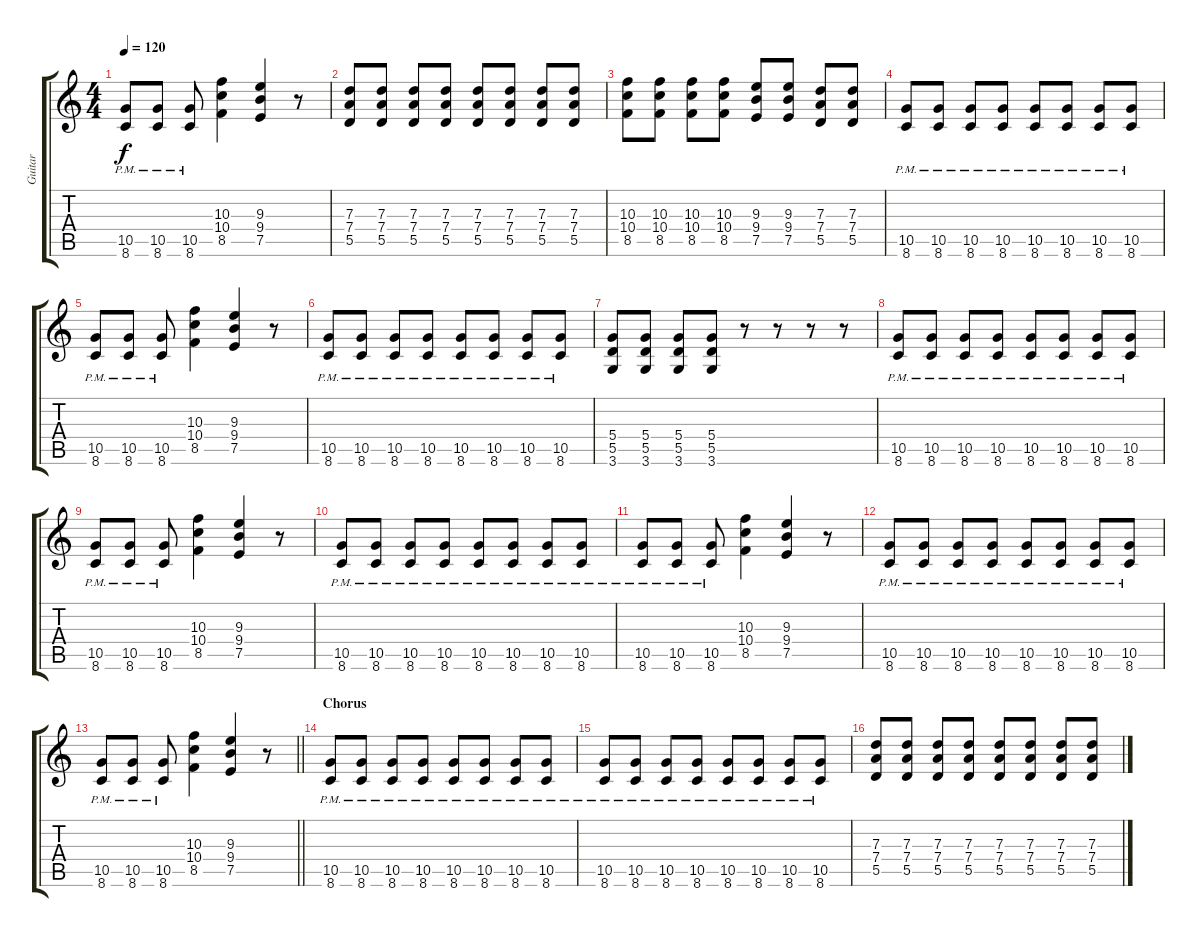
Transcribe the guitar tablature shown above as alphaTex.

\track ("Guitar" "Guitar") {instrument distortionguitar}
\staff {score tabs}
\tuning (E4 B3 G3 D3 A2 E2) {hide}
\ts (4 4)
\tempo 120
\clef g2
\ks c
(10.5{pm} 8.6{pm}).8{dy f} (10.5{pm} 8.6{pm}).8 (10.5{pm} 8.6{pm}).8 (10.3 10.4 8.5).4 (9.3 9.4 7.5).4 r.8 |
(7.3 7.4 5.5).8 (7.3 7.4 5.5).8 (7.3 7.4 5.5).8 (7.3 7.4 5.5).8 (7.3 7.4 5.5).8 (7.3 7.4 5.5).8 (7.3 7.4 5.5).8 (7.3 7.4 5.5).8 |
(10.3 10.4 8.5).8 (10.3 10.4 8.5).8 (10.3 10.4 8.5).8 (10.3 10.4 8.5).8 (9.3 9.4 7.5).8 (9.3 9.4 7.5).8 (7.3 7.4 5.5).8 (7.3 7.4 5.5).8 |
(10.5{pm} 8.6{pm}).8 (10.5{pm} 8.6{pm}).8 (10.5{pm} 8.6{pm}).8 (10.5{pm} 8.6{pm}).8 (10.5{pm} 8.6{pm}).8 (10.5{pm} 8.6{pm}).8 (10.5{pm} 8.6{pm}).8 (10.5{pm} 8.6{pm}).8 |
(10.5{pm} 8.6{pm}).8 (10.5{pm} 8.6{pm}).8 (10.5{pm} 8.6{pm}).8 (10.3 10.4 8.5).4 (9.3 9.4 7.5).4 r.8 |
(10.5{pm} 8.6{pm}).8 (10.5{pm} 8.6{pm}).8 (10.5{pm} 8.6{pm}).8 (10.5{pm} 8.6{pm}).8 (10.5{pm} 8.6{pm}).8 (10.5{pm} 8.6{pm}).8 (10.5{pm} 8.6{pm}).8 (10.5{pm} 8.6{pm}).8 |
(5.4 5.5 3.6).8 (5.4 5.5 3.6).8 (5.4 5.5 3.6).8 (5.4 5.5 3.6).8 r.8 r.8 r.8 r.8 |
(10.5{pm} 8.6{pm}).8 (10.5{pm} 8.6{pm}).8 (10.5{pm} 8.6{pm}).8 (10.5{pm} 8.6{pm}).8 (10.5{pm} 8.6{pm}).8 (10.5{pm} 8.6{pm}).8 (10.5{pm} 8.6{pm}).8 (10.5{pm} 8.6{pm}).8 |
(10.5{pm} 8.6{pm}).8 (10.5{pm} 8.6{pm}).8 (10.5{pm} 8.6{pm}).8 (10.3 10.4 8.5).4 (9.3 9.4 7.5).4 r.8 |
(10.5{pm} 8.6{pm}).8 (10.5{pm} 8.6{pm}).8 (10.5{pm} 8.6{pm}).8 (10.5{pm} 8.6{pm}).8 (10.5{pm} 8.6{pm}).8 (10.5{pm} 8.6{pm}).8 (10.5{pm} 8.6{pm}).8 (10.5{pm} 8.6{pm}).8 |
(10.5{pm} 8.6{pm}).8 (10.5{pm} 8.6{pm}).8 (10.5{pm} 8.6{pm}).8 (10.3 10.4 8.5).4 (9.3 9.4 7.5).4 r.8 |
(10.5{pm} 8.6{pm}).8 (10.5{pm} 8.6{pm}).8 (10.5{pm} 8.6{pm}).8 (10.5{pm} 8.6{pm}).8 (10.5{pm} 8.6{pm}).8 (10.5{pm} 8.6{pm}).8 (10.5{pm} 8.6{pm}).8 (10.5{pm} 8.6{pm}).8 |
\barLineRight lightlight
(10.5{pm} 8.6{pm}).8 (10.5{pm} 8.6{pm}).8 (10.5{pm} 8.6{pm}).8 (10.3 10.4 8.5).4 (9.3 9.4 7.5).4 r.8 |
\section ("" "Chorus")
(10.5{pm} 8.6{pm}).8 (10.5{pm} 8.6{pm}).8 (10.5{pm} 8.6{pm}).8 (10.5{pm} 8.6{pm}).8 (10.5{pm} 8.6{pm}).8 (10.5{pm} 8.6{pm}).8 (10.5{pm} 8.6{pm}).8 (10.5{pm} 8.6{pm}).8 |
(10.5{pm} 8.6{pm}).8 (10.5{pm} 8.6{pm}).8 (10.5{pm} 8.6{pm}).8 (10.5{pm} 8.6{pm}).8 (10.5{pm} 8.6{pm}).8 (10.5{pm} 8.6{pm}).8 (10.5{pm} 8.6{pm}).8 (10.5{pm} 8.6{pm}).8 |
(7.3 7.4 5.5).8 (7.3 7.4 5.5).8 (7.3 7.4 5.5).8 (7.3 7.4 5.5).8 (7.3 7.4 5.5).8 (7.3 7.4 5.5).8 (7.3 7.4 5.5).8 (7.3 7.4 5.5).8
